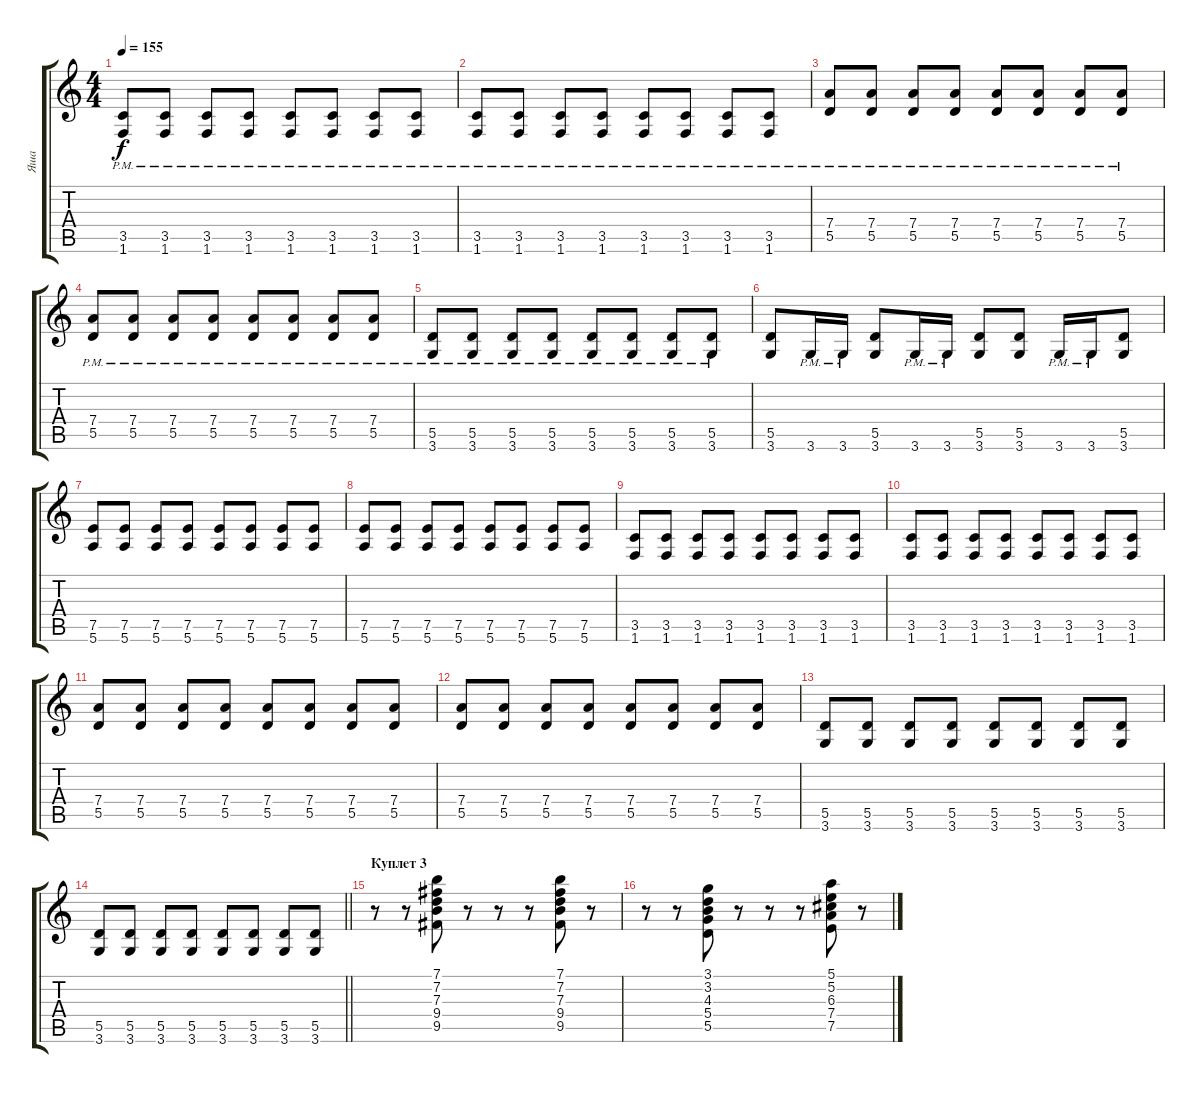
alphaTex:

\track ("Яша" "Яша") {instrument overdrivenguitar}
\staff {score tabs}
\tuning (E4 B3 G3 D3 A2 E2) {hide}
\ts (4 4)
\tempo 155
\clef g2
\ks c
(3.5{pm} 1.6{pm}).8{dy f} (3.5{pm} 1.6{pm}).8 (3.5{pm} 1.6{pm}).8 (3.5{pm} 1.6{pm}).8 (3.5{pm} 1.6{pm}).8 (3.5{pm} 1.6{pm}).8 (3.5{pm} 1.6{pm}).8 (3.5{pm} 1.6{pm}).8 |
(3.5{pm} 1.6{pm}).8 (3.5{pm} 1.6{pm}).8 (3.5{pm} 1.6{pm}).8 (3.5{pm} 1.6{pm}).8 (3.5{pm} 1.6{pm}).8 (3.5{pm} 1.6{pm}).8 (3.5{pm} 1.6{pm}).8 (3.5{pm} 1.6{pm}).8 |
(7.4{pm} 5.5{pm}).8 (7.4{pm} 5.5{pm}).8 (7.4{pm} 5.5{pm}).8 (7.4{pm} 5.5{pm}).8 (7.4{pm} 5.5{pm}).8 (7.4{pm} 5.5{pm}).8 (7.4{pm} 5.5{pm}).8 (7.4{pm} 5.5{pm}).8 |
(7.4{pm} 5.5{pm}).8 (7.4{pm} 5.5{pm}).8 (7.4{pm} 5.5{pm}).8 (7.4{pm} 5.5{pm}).8 (7.4{pm} 5.5{pm}).8 (7.4{pm} 5.5{pm}).8 (7.4{pm} 5.5{pm}).8 (7.4{pm} 5.5{pm}).8 |
(5.5{pm} 3.6{pm}).8 (5.5{pm} 3.6{pm}).8 (5.5{pm} 3.6{pm}).8 (5.5{pm} 3.6{pm}).8 (5.5{pm} 3.6{pm}).8 (5.5{pm} 3.6{pm}).8 (5.5{pm} 3.6{pm}).8 (5.5{pm} 3.6{pm}).8 |
(5.5 3.6).8 3.6{pm}.16 3.6{pm}.16 (5.5 3.6).8 3.6{pm}.16 3.6{pm}.16 (5.5 3.6).8 (5.5 3.6).8 3.6{pm}.16 3.6{pm}.16 (5.5 3.6).8 |
(7.5 5.6).8 (7.5 5.6).8 (7.5 5.6).8 (7.5 5.6).8 (7.5 5.6).8 (7.5 5.6).8 (7.5 5.6).8 (7.5 5.6).8 |
(7.5 5.6).8 (7.5 5.6).8 (7.5 5.6).8 (7.5 5.6).8 (7.5 5.6).8 (7.5 5.6).8 (7.5 5.6).8 (7.5 5.6).8 |
(3.5 1.6).8 (3.5 1.6).8 (3.5 1.6).8 (3.5 1.6).8 (3.5 1.6).8 (3.5 1.6).8 (3.5 1.6).8 (3.5 1.6).8 |
(3.5 1.6).8 (3.5 1.6).8 (3.5 1.6).8 (3.5 1.6).8 (3.5 1.6).8 (3.5 1.6).8 (3.5 1.6).8 (3.5 1.6).8 |
(7.4 5.5).8 (7.4 5.5).8 (7.4 5.5).8 (7.4 5.5).8 (7.4 5.5).8 (7.4 5.5).8 (7.4 5.5).8 (7.4 5.5).8 |
(7.4 5.5).8 (7.4 5.5).8 (7.4 5.5).8 (7.4 5.5).8 (7.4 5.5).8 (7.4 5.5).8 (7.4 5.5).8 (7.4 5.5).8 |
(5.5 3.6).8 (5.5 3.6).8 (5.5 3.6).8 (5.5 3.6).8 (5.5 3.6).8 (5.5 3.6).8 (5.5 3.6).8 (5.5 3.6).8 |
\barLineRight lightlight
(5.5 3.6).8 (5.5 3.6).8 (5.5 3.6).8 (5.5 3.6).8 (5.5 3.6).8 (5.5 3.6).8 (5.5 3.6).8 (5.5 3.6).8 |
\section ("" "Куплет 3")
r.8{volume 9} r.8 (7.1 7.2 7.3 9.4 9.5).8 r.8 r.8 r.8 (7.1 7.2 7.3 9.4 9.5).8 r.8 |
r.8 r.8 (3.1 3.2 4.3 5.4 5.5).8 r.8 r.8 r.8 (5.1 5.2 6.3 7.4 7.5).8 r.8
